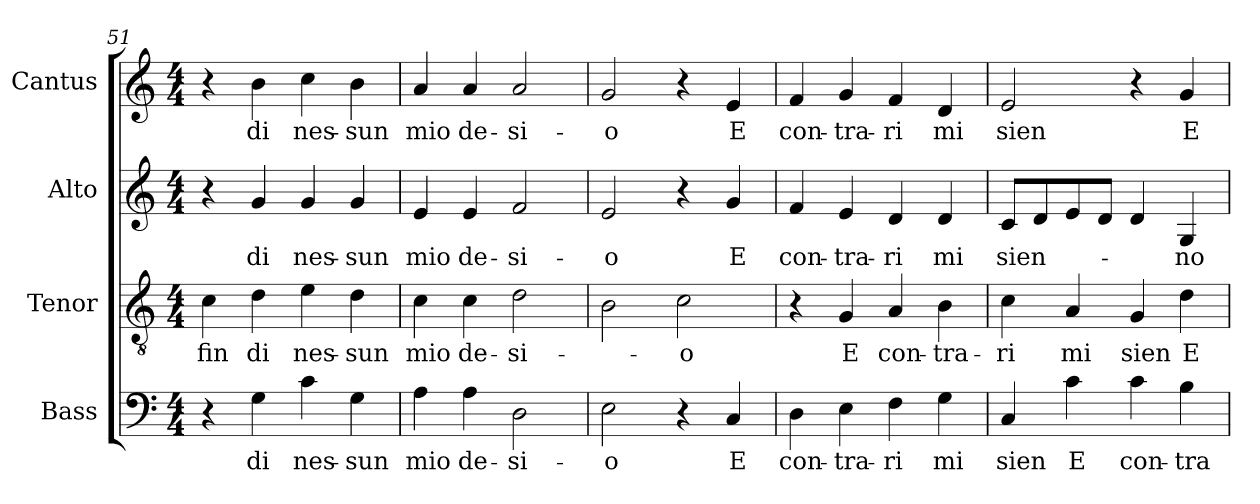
**kern	**text	**kern	**text	**kern	**text	**kern	**text
*part4	*part4	*part3	*part3	*part2	*part2	*part1	*part1
*staff4	*staff4	*staff3	*staff3	*staff2	*staff2	*staff1	*staff1
*I"Bass	*	*I"Tenor	*	*I"Alto	*	*I"Cantus	*
*I'B.	*	*I'T.	*	*I'A.	*	*I'S.	*
*clefF4	*	*clefGv2	*	*clefG2	*	*clefG2	*
*	*	*ITrd7c12	*	*	*	*	*
*k[]	*	*k[]	*	*k[]	*	*k[]	*
*C:	*	*C:	*	*C:	*	*C:	*
*M4/4	*	*M4/4	*	*M4/4	*	*M4/4	*
=51	=51	=51	=51	=51	=51	=51	=51
!	!	!	!LO:LY:b:color=#000000	!	!	!	!
4r	.	4Ci\	fin	4r	.	4r	.
!	!LO:LY:b:color=#000000	!	!	!	!	!	!
!	!	!	!LO:LY:b:color=#000000	!	!	!	!
!	!	!	!	!	!LO:LY:b:color=#000000	!	!
!	!	!	!	!	!	!	!LO:LY:b:color=#000000
4Gi\	di	4Di\	di	4gi/	di	4bi\	di
!	!LO:LY:b:color=#000000	!	!	!	!	!	!
!	!	!	!LO:LY:b:color=#000000	!	!	!	!
!	!	!	!	!	!LO:LY:b:color=#000000	!	!
!	!	!	!	!	!	!	!LO:LY:b:color=#000000
4ci\	nes-	4Ei\	nes-	4gi/	nes-	4cci\	nes-
!	!LO:LY:b:color=#000000	!	!	!	!	!	!
!	!	!	!LO:LY:b:color=#000000	!	!	!	!
!	!	!	!	!	!LO:LY:b:color=#000000	!	!
!	!	!	!	!	!	!	!LO:LY:b:color=#000000
4Gi\	-sun	4Di\	-sun	4gi/	-sun	4bi\	-sun
!!LO:LB:g=z
=52	=52	=52	=52	=52	=52	=52	=52
!	!LO:LY:b:color=#000000	!	!	!	!	!	!
!	!	!	!LO:LY:b:color=#000000	!	!	!	!
!	!	!	!	!	!LO:LY:b:color=#000000	!	!
!	!	!	!	!	!	!	!LO:LY:b:color=#000000
4Ai\	mio	4Ci\	mio	4ei/	mio	4ai/	mio
!	!LO:LY:b:color=#000000	!	!	!	!	!	!
!	!	!	!LO:LY:b:color=#000000	!	!	!	!
!	!	!	!	!	!LO:LY:b:color=#000000	!	!
!	!	!	!	!	!	!	!LO:LY:b:color=#000000
4Ai\	de-	4Ci\	de-	4ei/	de-	4ai/	de-
!	!LO:LY:b:color=#000000	!	!	!	!	!	!
!	!	!	!LO:LY:b:color=#000000	!	!	!	!
!	!	!	!	!	!LO:LY:b:color=#000000	!	!
!	!	!	!	!	!	!	!LO:LY:b:color=#000000
2Di\	-si-	2Di\	-si-	2fi/	-si-	2ai/	-si-
=53	=53	=53	=53	=53	=53	=53	=53
!	!LO:LY:b:color=#000000	!	!	!	!	!	!
!	!	!	!	!	!LO:LY:b:color=#000000	!	!
!	!	!	!	!	!	!	!LO:LY:b:color=#000000
2Ei\	-o	2BBi\	.	2ei/	-o	2gi/	-o
!	!	!	!LO:LY:b:color=#000000	!	!	!	!
4r	.	2Ci\	-o	4r	.	4r	.
!	!LO:LY:b:color=#000000	!	!	!	!	!	!
!	!	!	!	!	!LO:LY:b:color=#000000	!	!
!	!	!	!	!	!	!	!LO:LY:b:color=#000000
4Ci/	E	.	.	4gi/	E	4ei/	E
=54	=54	=54	=54	=54	=54	=54	=54
!	!LO:LY:b:color=#000000	!	!	!	!	!	!
!	!	!	!	!	!LO:LY:b:color=#000000	!	!
!	!	!	!	!	!	!	!LO:LY:b:color=#000000
4Di\	con-	4r	.	4fi/	con-	4fi/	con-
!	!LO:LY:b:color=#000000	!	!	!	!	!	!
!	!	!	!LO:LY:b:color=#000000	!	!	!	!
!	!	!	!	!	!LO:LY:b:color=#000000	!	!
!	!	!	!	!	!	!	!LO:LY:b:color=#000000
4Ei\	-tra-	4GGi/	E	4ei/	-tra-	4gi/	-tra-
!	!LO:LY:b:color=#000000	!	!	!	!	!	!
!	!	!	!LO:LY:b:color=#000000	!	!	!	!
!	!	!	!	!	!LO:LY:b:color=#000000	!	!
!	!	!	!	!	!	!	!LO:LY:b:color=#000000
4Fi\	-ri	4AAi/	con-	4di/	-ri	4fi/	-ri
!	!LO:LY:b:color=#000000	!	!	!	!	!	!
!	!	!	!LO:LY:b:color=#000000	!	!	!	!
!	!	!	!	!	!LO:LY:b:color=#000000	!	!
!	!	!	!	!	!	!	!LO:LY:b:color=#000000
4Gi\	mi	4BBi\	-tra-	4di/	mi	4di/	mi
=55	=55	=55	=55	=55	=55	=55	=55
!	!LO:LY:b:color=#000000	!	!	!	!	!	!
!	!	!	!LO:LY:b:color=#000000	!	!	!	!
!	!	!	!	!	!LO:LY:b:color=#000000	!	!
!	!	!	!	!	!	!	!LO:LY:b:color=#000000
4Ci/	sien	4Ci\	-ri	8ci/L	sien-	2ei/	sien
.	.	.	.	8di/	.	.	.
!	!LO:LY:b:color=#000000	!	!	!	!	!	!
!	!	!	!LO:LY:b:color=#000000	!	!	!	!
4ci\	E	4AAi/	mi	8ei/	.	.	.
.	.	.	.	8di/J	.	.	.
!	!LO:LY:b:color=#000000	!	!	!	!	!	!
!	!	!	!LO:LY:b:color=#000000	!	!	!	!
4ci\	con-	4GGi/	sien	4di/	.	4r	.
!	!LO:LY:b:color=#000000	!	!	!	!	!	!
!	!	!	!LO:LY:b:color=#000000	!	!	!	!
!	!	!	!	!	!LO:LY:b:color=#000000	!	!
!	!	!	!	!	!	!	!LO:LY:b:color=#000000
4Bi\	-tra-	4Di\	E	4Gi/	-no	4gi/	E
=	=	=	=	=	=	=	=
*-	*-	*-	*-	*-	*-	*-	*-
